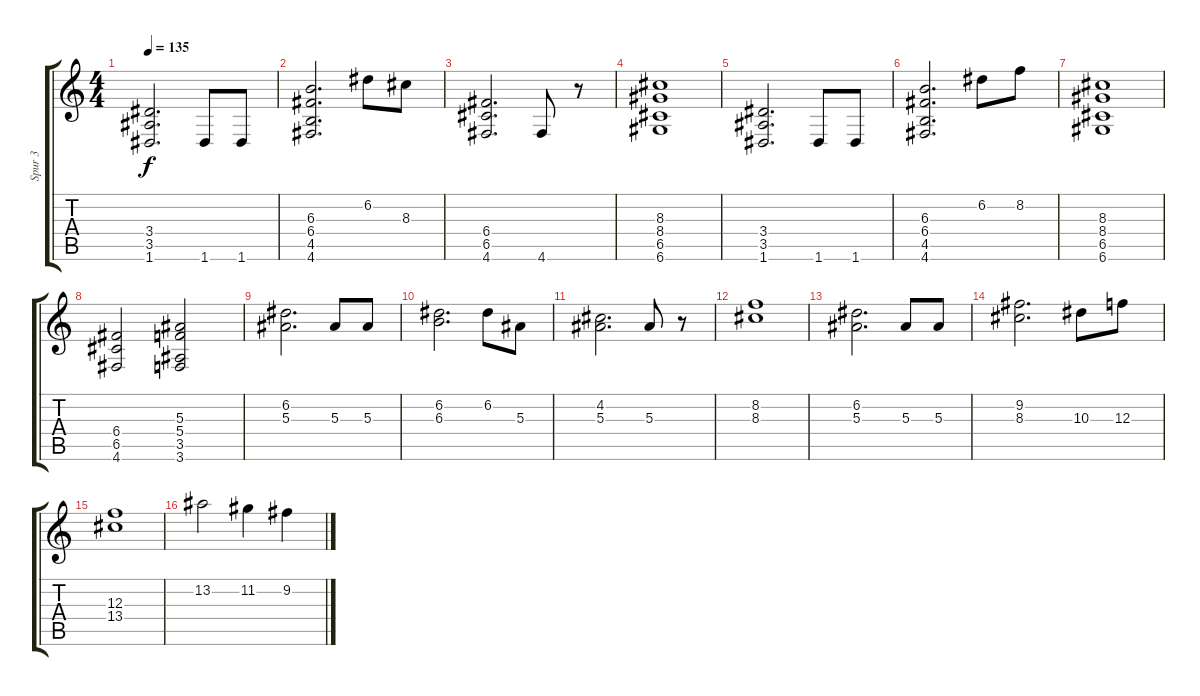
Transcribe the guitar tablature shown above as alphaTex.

\track ("Spur 3" "Spur 3") {instrument distortionguitar}
\staff {score tabs}
\tuning (D4 A3 F3 C3 G2 D2) {hide}
\ts (4 4)
\tempo 135
\clef g2
\ks c
(3.4 3.5 1.6).2{d dy f instrument distortionguitar} 1.6.8 1.6.8 |
(6.3 6.4 4.5 4.6).2{d} 6.2.8 8.3.8 |
(6.4 6.5 4.6).2{d} 4.6.8 r.8 |
(8.3 8.4 6.5 6.6).1 |
(3.4 3.5 1.6).2{d} 1.6.8 1.6.8 |
(6.3 6.4 4.5 4.6).2{d} 6.2.8 8.2.8 |
(8.3 8.4 6.5 6.6).1 |
(6.4 6.5 4.6).2 (5.3 5.4 3.5 3.6).2 |
(6.2 5.3).2{d} 5.3.8 5.3.8 |
(6.2 6.3).2{d} 6.2.8 5.3.8 |
(4.2 5.3).2{d} 5.3.8 r.8 |
(8.2 8.3).1 |
(6.2 5.3).2{d} 5.3.8 5.3.8 |
(9.2 8.3).2{d} 10.3.8 12.3.8 |
(12.3 13.4).1 |
13.2.2 11.2.4 9.2.4
